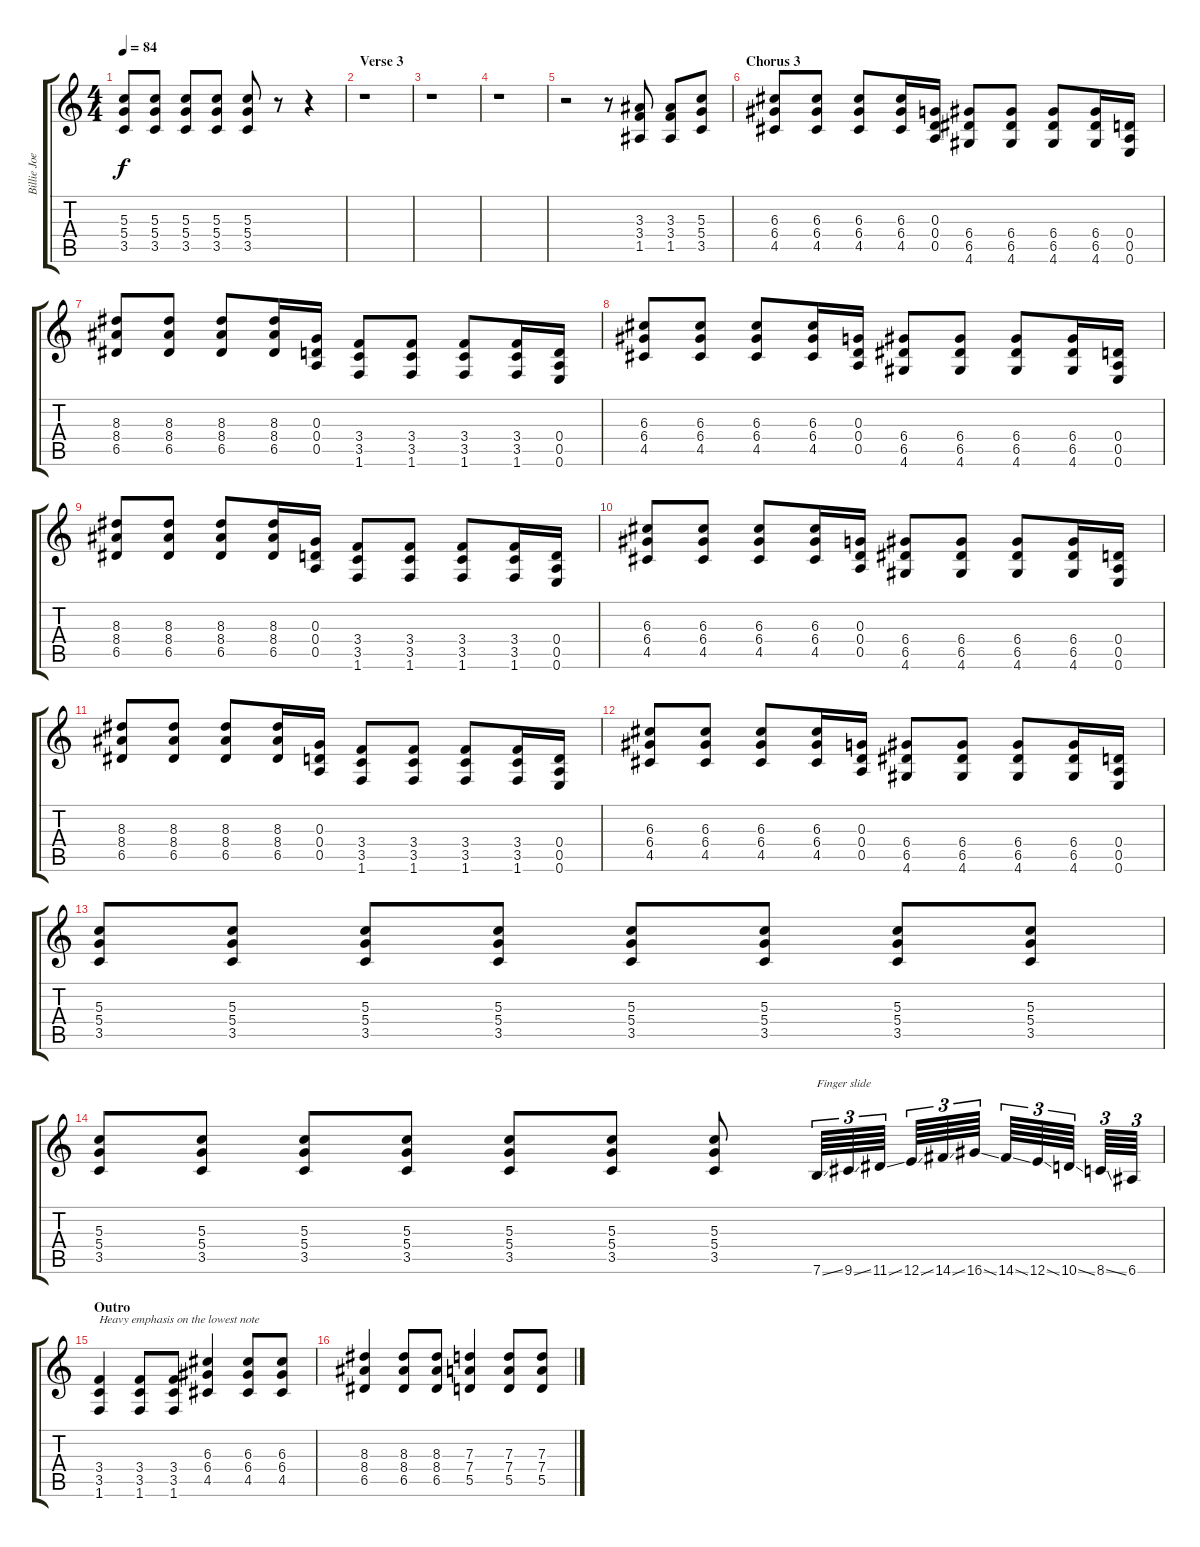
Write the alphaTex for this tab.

\track ("Billie Joe Amrstrong - Rhythm 2" "Billie Joe") {instrument distortionguitar}
\staff {score tabs}
\tuning (E4 B3 G3 D3 A2 E2) {hide}
\ts (4 4)
\tempo 84
\clef g2
\ks c
(5.3 5.4 3.5).8{dy f} (5.3 5.4 3.5).8 (5.3 5.4 3.5).8 (5.3 5.4 3.5).8 (5.3 5.4 3.5).8 r.8 r.4 |
\section ("" "Verse 3")
r.1 |
r.1 |
r.1 |
r.2 r.8 (3.3 3.4 1.5).8 (3.3 3.4 1.5).8 (5.3 5.4 3.5).8 |
\section ("" "Chorus 3")
(6.3 6.4 4.5).8 (6.3 6.4 4.5).8 (6.3 6.4 4.5).8 (6.3 6.4 4.5).16 (0.3 0.4 0.5).16 (6.4 6.5 4.6).8 (6.4 6.5 4.6).8 (6.4 6.5 4.6).8 (6.4 6.5 4.6).16 (0.4 0.5 0.6).16 |
(8.3 8.4 6.5).8 (8.3 8.4 6.5).8 (8.3 8.4 6.5).8 (8.3 8.4 6.5).16 (0.3 0.4 0.5).16 (3.4 3.5 1.6).8 (3.4 3.5 1.6).8 (3.4 3.5 1.6).8 (3.4 3.5 1.6).16 (0.4 0.5 0.6).16 |
(6.3 6.4 4.5).8 (6.3 6.4 4.5).8 (6.3 6.4 4.5).8 (6.3 6.4 4.5).16 (0.3 0.4 0.5).16 (6.4 6.5 4.6).8 (6.4 6.5 4.6).8 (6.4 6.5 4.6).8 (6.4 6.5 4.6).16 (0.4 0.5 0.6).16 |
(8.3 8.4 6.5).8 (8.3 8.4 6.5).8 (8.3 8.4 6.5).8 (8.3 8.4 6.5).16 (0.3 0.4 0.5).16 (3.4 3.5 1.6).8 (3.4 3.5 1.6).8 (3.4 3.5 1.6).8 (3.4 3.5 1.6).16 (0.4 0.5 0.6).16 |
(6.3 6.4 4.5).8 (6.3 6.4 4.5).8 (6.3 6.4 4.5).8 (6.3 6.4 4.5).16 (0.3 0.4 0.5).16 (6.4 6.5 4.6).8 (6.4 6.5 4.6).8 (6.4 6.5 4.6).8 (6.4 6.5 4.6).16 (0.4 0.5 0.6).16 |
(8.3 8.4 6.5).8 (8.3 8.4 6.5).8 (8.3 8.4 6.5).8 (8.3 8.4 6.5).16 (0.3 0.4 0.5).16 (3.4 3.5 1.6).8 (3.4 3.5 1.6).8 (3.4 3.5 1.6).8 (3.4 3.5 1.6).16 (0.4 0.5 0.6).16 |
(6.3 6.4 4.5).8 (6.3 6.4 4.5).8 (6.3 6.4 4.5).8 (6.3 6.4 4.5).16 (0.3 0.4 0.5).16 (6.4 6.5 4.6).8 (6.4 6.5 4.6).8 (6.4 6.5 4.6).8 (6.4 6.5 4.6).16 (0.4 0.5 0.6).16 |
(5.3 5.4 3.5).8 (5.3 5.4 3.5).8 (5.3 5.4 3.5).8 (5.3 5.4 3.5).8 (5.3 5.4 3.5).8 (5.3 5.4 3.5).8 (5.3 5.4 3.5).8 (5.3 5.4 3.5).8 |
(5.3 5.4 3.5).8 (5.3 5.4 3.5).8 (5.3 5.4 3.5).8 (5.3 5.4 3.5).8 (5.3 5.4 3.5).8 (5.3 5.4 3.5).8 (5.3 5.4 3.5).8 7.6{ss}.64{tu (3 2) txt "Finger slide"} 9.6{ss}.64{tu (3 2)} 11.6{ss}.64{tu (3 2)} 12.6{ss}.64{tu (3 2)} 14.6{ss}.64{tu (3 2)} 16.6{ss}.64{tu (3 2)} 14.6{ss}.64{tu (3 2)} 12.6{ss}.64{tu (3 2)} 10.6{ss}.64{tu (3 2)} 8.6{ss}.64{tu (3 2)} 6.6.64{tu (3 2)} |
\section ("" "Outro")
(3.4 3.5 1.6).4{txt "Heavy emphasis on the lowest note"} (3.4 3.5 1.6).8 (3.4 3.5 1.6).8 (6.3 6.4 4.5).4 (6.3 6.4 4.5).8 (6.3 6.4 4.5).8 |
(8.3 8.4 6.5).4 (8.3 8.4 6.5).8 (8.3 8.4 6.5).8 (7.3 7.4 5.5).4 (7.3 7.4 5.5).8 (7.3 7.4 5.5).8
